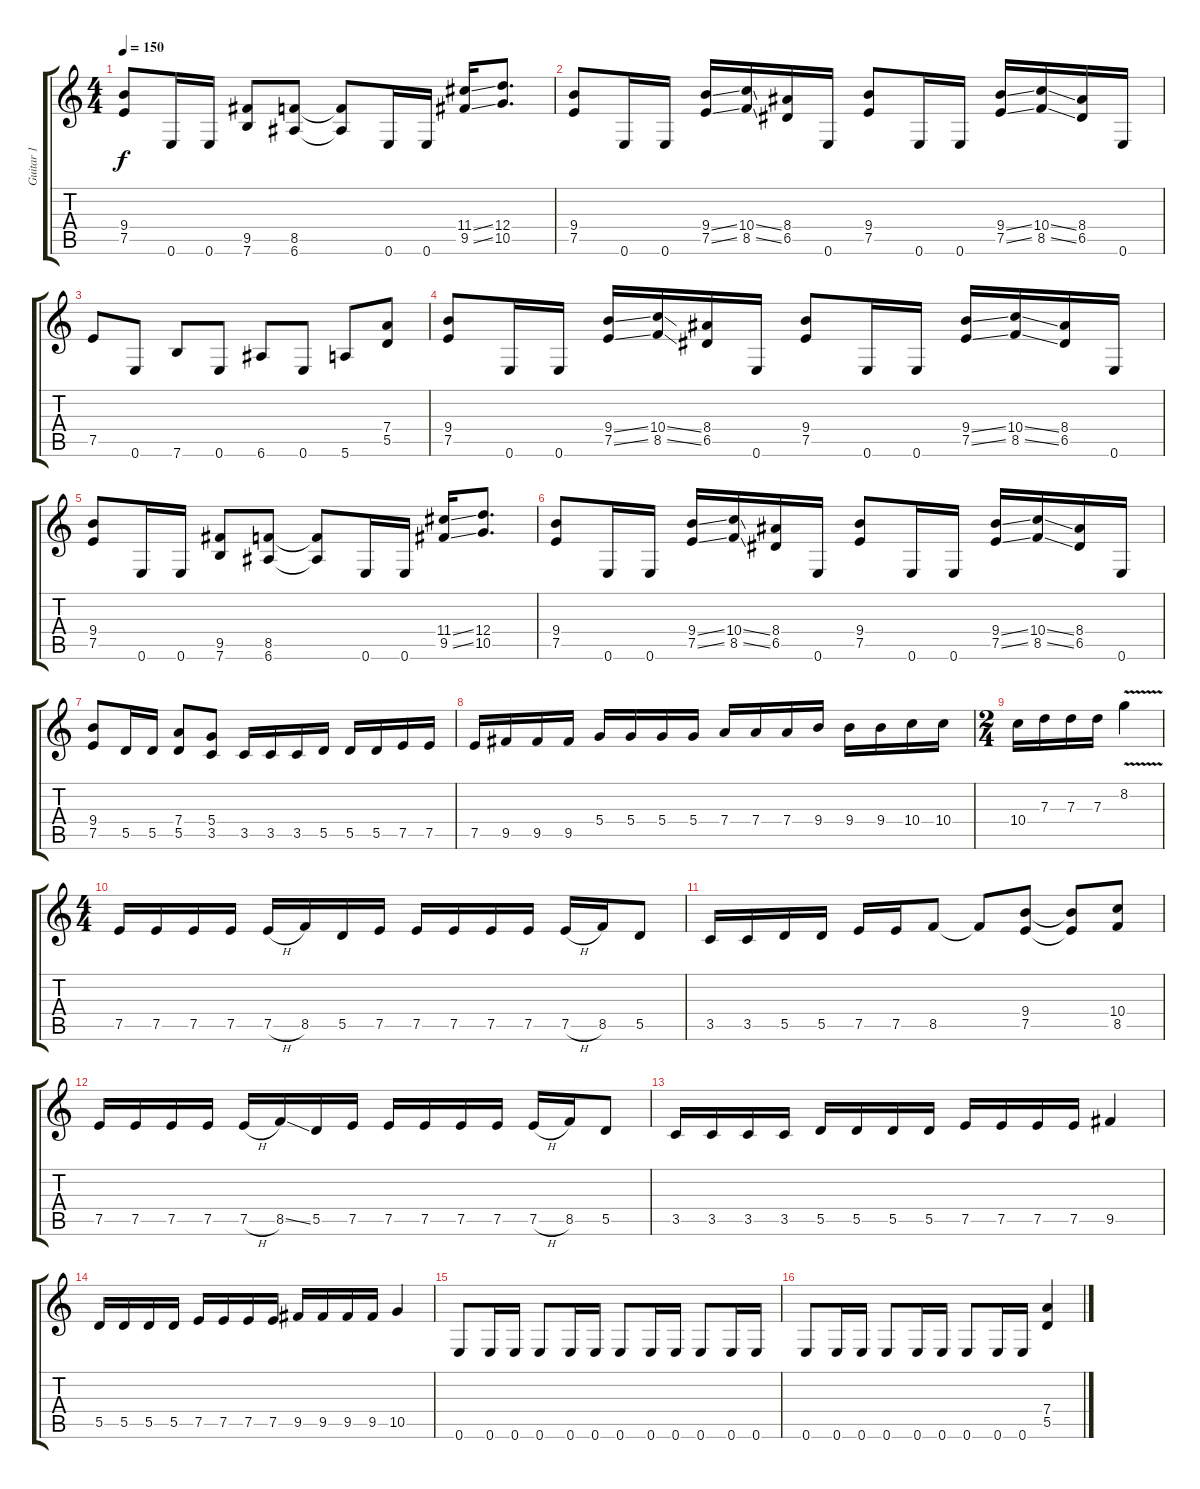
\track ("Guitar 1" "Guitar 1") {instrument overdrivenguitar}
\staff {score tabs}
\tuning (E4 B3 G3 D3 A2 E2) {hide}
\ts (4 4)
\tempo 150
\clef g2
\ks c
(9.4 7.5).8{dy f} 0.6.16 0.6.16 (9.5 7.6).8 (8.5 6.6).8 (8.5{t} 6.6{t}).8 0.6.16 0.6.16 (11.4{ss} 9.5{ss}).16 (12.4 10.5).8{d} |
(9.4 7.5).8 0.6.16 0.6.16 (9.4{ss} 7.5{ss}).16 (10.4{ss} 8.5{ss}).16 (8.4 6.5).16 0.6.16 (9.4 7.5).8 0.6.16 0.6.16 (9.4{ss} 7.5{ss}).16 (10.4{ss} 8.5{ss}).16 (8.4 6.5).16 0.6.16 |
7.5.8 0.6.8 7.6.8 0.6.8 6.6.8 0.6.8 5.6.8 (7.4 5.5).8 |
(9.4 7.5).8 0.6.16 0.6.16 (9.4{ss} 7.5{ss}).16 (10.4{ss} 8.5{ss}).16 (8.4 6.5).16 0.6.16 (9.4 7.5).8 0.6.16 0.6.16 (9.4{ss} 7.5{ss}).16 (10.4{ss} 8.5{ss}).16 (8.4 6.5).16 0.6.16 |
(9.4 7.5).8 0.6.16 0.6.16 (9.5 7.6).8 (8.5 6.6).8 (8.5{t} 6.6{t}).8 0.6.16 0.6.16 (11.4{ss} 9.5{ss}).16 (12.4 10.5).8{d} |
(9.4 7.5).8 0.6.16 0.6.16 (9.4{ss} 7.5{ss}).16 (10.4{ss} 8.5{ss}).16 (8.4 6.5).16 0.6.16 (9.4 7.5).8 0.6.16 0.6.16 (9.4{ss} 7.5{ss}).16 (10.4{ss} 8.5{ss}).16 (8.4 6.5).16 0.6.16 |
(9.4 7.5).8 5.5.16 5.5.16 (7.4 5.5).8 (5.4 3.5).8 3.5.16 3.5.16 3.5.16 5.5.16 5.5.16 5.5.16 7.5.16 7.5.16 |
7.5.16 9.5.16 9.5.16 9.5.16 5.4.16 5.4.16 5.4.16 5.4.16 7.4.16 7.4.16 7.4.16 9.4.16 9.4.16 9.4.16 10.4.16 10.4.16 |
\ts (2 4)
10.4.16 7.3.16 7.3.16 7.3.16 8.2{v}.4 |
\ts (4 4)
7.5.16 7.5.16 7.5.16 7.5.16 7.5{h}.16 8.5.16 5.5.16 7.5.16 7.5.16 7.5.16 7.5.16 7.5.16 7.5{h}.16 8.5.16 5.5.8 |
3.5.16 3.5.16 5.5.16 5.5.16 7.5.16 7.5.16 8.5.8 8.5{t}.8 (9.4 7.5).8 (9.4{t} 7.5{t}).8 (10.4 8.5).8 |
7.5.16 7.5.16 7.5.16 7.5.16 7.5{h}.16 8.5{ss}.16 5.5.16 7.5.16 7.5.16 7.5.16 7.5.16 7.5.16 7.5{h}.16 8.5.16 5.5.8 |
3.5.16 3.5.16 3.5.16 3.5.16 5.5.16 5.5.16 5.5.16 5.5.16 7.5.16 7.5.16 7.5.16 7.5.16 9.5.4 |
5.5.16 5.5.16 5.5.16 5.5.16 7.5.16 7.5.16 7.5.16 7.5.16 9.5.16 9.5.16 9.5.16 9.5.16 10.5.4 |
0.6.8 0.6.16 0.6.16 0.6.8 0.6.16 0.6.16 0.6.8 0.6.16 0.6.16 0.6.8 0.6.16 0.6.16 |
0.6.8 0.6.16 0.6.16 0.6.8 0.6.16 0.6.16 0.6.8 0.6.16 0.6.16 (7.4 5.5).4
